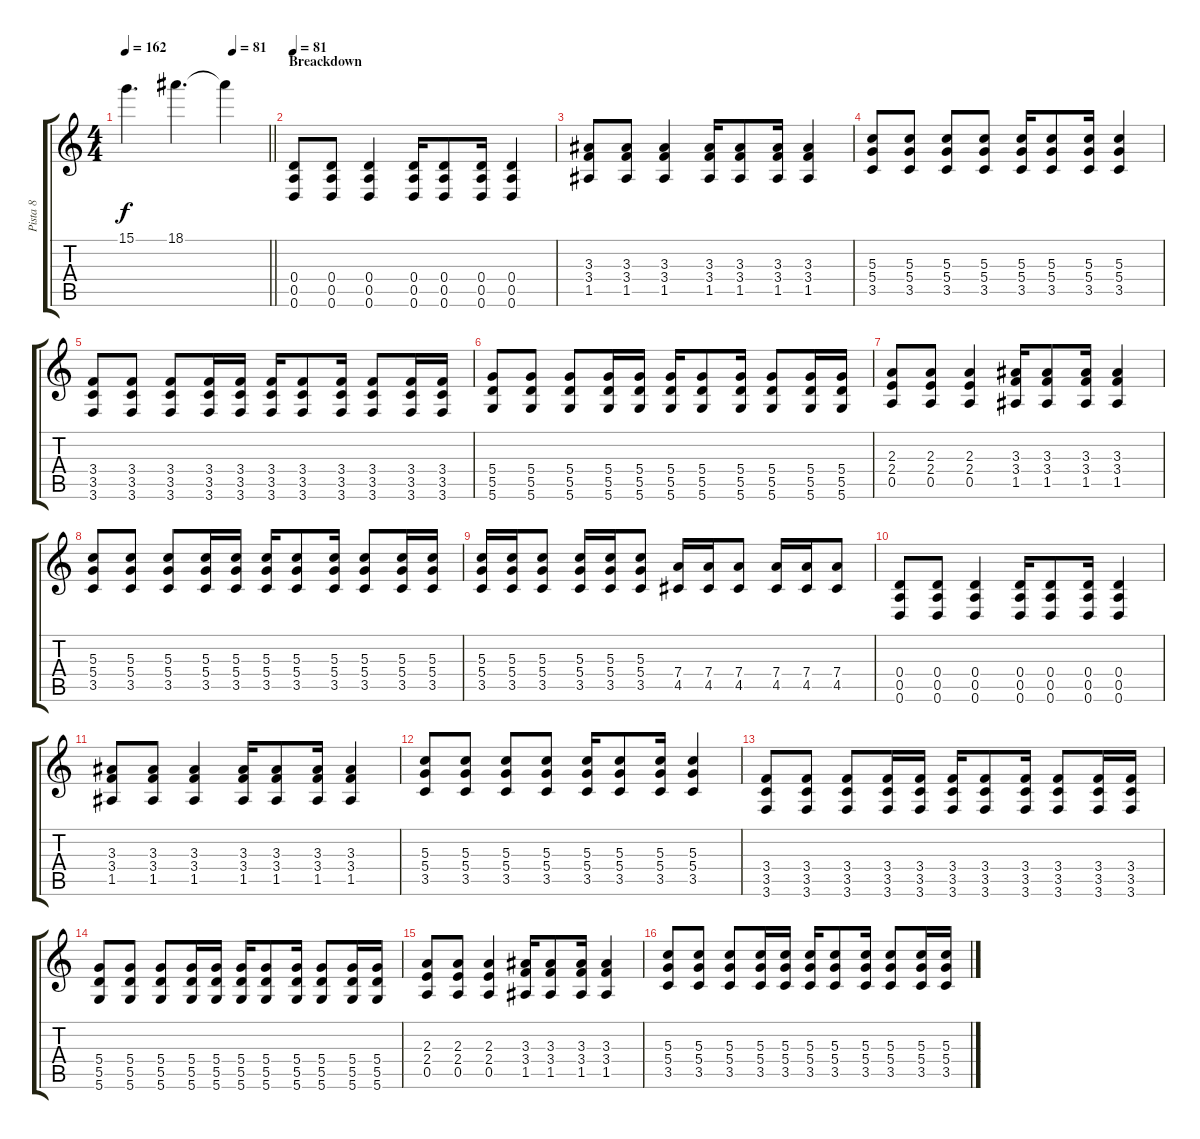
\track ("Pista 8" "Pista 8") {instrument distortionguitar}
\staff {score tabs}
\tuning (E4 B3 G3 D3 A2 D2) {hide}
\ts (4 4)
\tempo 162
\tempo (81 0.75)
\clef g2
\barLineRight lightlight
\ks c
15.1{t}.4{d dy f} 18.1.4{d} 18.1{t}.4 |
\section ("" "Breackdown")
\tempo 81
(0.4 0.5 0.6).8{volume 9 balance 12} (0.4 0.5 0.6).8 (0.4 0.5 0.6).4 (0.4 0.5 0.6).16 (0.4 0.5 0.6).8 (0.4 0.5 0.6).16 (0.4 0.5 0.6).4 |
(3.3 3.4 1.5).8 (3.3 3.4 1.5).8 (3.3 3.4 1.5).4 (3.3 3.4 1.5).16 (3.3 3.4 1.5).8 (3.3 3.4 1.5).16 (3.3 3.4 1.5).4 |
(5.3 5.4 3.5).8 (5.3 5.4 3.5).8 (5.3 5.4 3.5).8 (5.3 5.4 3.5).8 (5.3 5.4 3.5).16 (5.3 5.4 3.5).8 (5.3 5.4 3.5).16 (5.3 5.4 3.5).4 |
(3.4 3.5 3.6).8 (3.4 3.5 3.6).8 (3.4 3.5 3.6).8 (3.4 3.5 3.6).16 (3.4 3.5 3.6).16 (3.4 3.5 3.6).16 (3.4 3.5 3.6).8 (3.4 3.5 3.6).16 (3.4 3.5 3.6).8 (3.4 3.5 3.6).16 (3.4 3.5 3.6).16 |
(5.4 5.5 5.6).8 (5.4 5.5 5.6).8 (5.4 5.5 5.6).8 (5.4 5.5 5.6).16 (5.4 5.5 5.6).16 (5.4 5.5 5.6).16 (5.4 5.5 5.6).8 (5.4 5.5 5.6).16 (5.4 5.5 5.6).8 (5.4 5.5 5.6).16 (5.4 5.5 5.6).16 |
(2.3 2.4 0.5).8 (2.3 2.4 0.5).8 (2.3 2.4 0.5).4 (3.3 3.4 1.5).16 (3.3 3.4 1.5).8 (3.3 3.4 1.5).16 (3.3 3.4 1.5).4 |
(5.3 5.4 3.5).8 (5.3 5.4 3.5).8 (5.3 5.4 3.5).8 (5.3 5.4 3.5).16 (5.3 5.4 3.5).16 (5.3 5.4 3.5).16 (5.3 5.4 3.5).8 (5.3 5.4 3.5).16 (5.3 5.4 3.5).8 (5.3 5.4 3.5).16 (5.3 5.4 3.5).16 |
(5.3 5.4 3.5).16 (5.3 5.4 3.5).16 (5.3 5.4 3.5).8 (5.3 5.4 3.5).16 (5.3 5.4 3.5).16 (5.3 5.4 3.5).8 (7.4 4.5).16 (7.4 4.5).16 (7.4 4.5).8 (7.4 4.5).16 (7.4 4.5).16 (7.4 4.5).8 |
(0.4 0.5 0.6).8 (0.4 0.5 0.6).8 (0.4 0.5 0.6).4 (0.4 0.5 0.6).16 (0.4 0.5 0.6).8 (0.4 0.5 0.6).16 (0.4 0.5 0.6).4 |
(3.3 3.4 1.5).8 (3.3 3.4 1.5).8 (3.3 3.4 1.5).4 (3.3 3.4 1.5).16 (3.3 3.4 1.5).8 (3.3 3.4 1.5).16 (3.3 3.4 1.5).4 |
(5.3 5.4 3.5).8 (5.3 5.4 3.5).8 (5.3 5.4 3.5).8 (5.3 5.4 3.5).8 (5.3 5.4 3.5).16 (5.3 5.4 3.5).8 (5.3 5.4 3.5).16 (5.3 5.4 3.5).4 |
(3.4 3.5 3.6).8 (3.4 3.5 3.6).8 (3.4 3.5 3.6).8 (3.4 3.5 3.6).16 (3.4 3.5 3.6).16 (3.4 3.5 3.6).16 (3.4 3.5 3.6).8 (3.4 3.5 3.6).16 (3.4 3.5 3.6).8 (3.4 3.5 3.6).16 (3.4 3.5 3.6).16 |
(5.4 5.5 5.6).8 (5.4 5.5 5.6).8 (5.4 5.5 5.6).8 (5.4 5.5 5.6).16 (5.4 5.5 5.6).16 (5.4 5.5 5.6).16 (5.4 5.5 5.6).8 (5.4 5.5 5.6).16 (5.4 5.5 5.6).8 (5.4 5.5 5.6).16 (5.4 5.5 5.6).16 |
(2.3 2.4 0.5).8 (2.3 2.4 0.5).8 (2.3 2.4 0.5).4 (3.3 3.4 1.5).16 (3.3 3.4 1.5).8 (3.3 3.4 1.5).16 (3.3 3.4 1.5).4 |
(5.3 5.4 3.5).8 (5.3 5.4 3.5).8 (5.3 5.4 3.5).8 (5.3 5.4 3.5).16 (5.3 5.4 3.5).16 (5.3 5.4 3.5).16 (5.3 5.4 3.5).8 (5.3 5.4 3.5).16 (5.3 5.4 3.5).8 (5.3 5.4 3.5).16 (5.3 5.4 3.5).16
